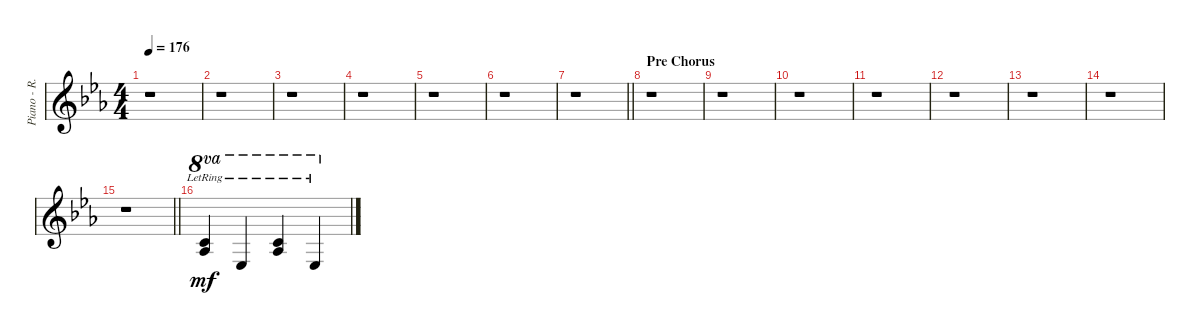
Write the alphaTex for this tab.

\track ("Piano - R.H" "Piano - R.") {instrument brightacousticpiano}
\staff {score}
\tuning (E4 B3 G3 D3 A2 E2 B1) {hide}
\ts (4 4)
\tempo 176
\clef g2
\ks cminor
r.1{dy ppp} |
r.1 |
r.1 |
r.1 |
r.1 |
r.1 |
\barLineRight lightlight
r.1 |
\section ("" "Pre Chorus")
r.1 |
r.1 |
r.1 |
r.1 |
r.1 |
r.1 |
r.1 |
\barLineRight lightlight
r.1 |
\section ("" "")
(8.1{lr} 9.2{lr}).4{ot 8va dy mf} 8.3{lr}.4{ot 8va} (8.1{lr} 9.2{lr}).4{ot 8va} 8.3{lr}.4{ot 8va}
